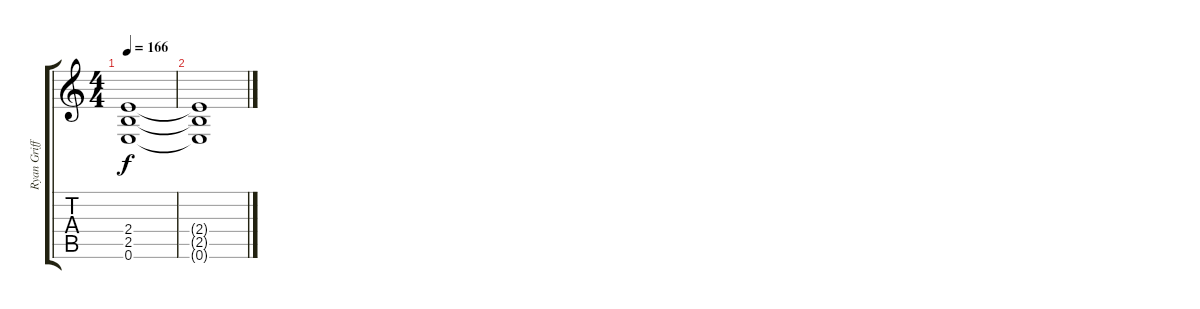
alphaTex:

\track ("Ryan Griffiths" "Ryan Griff") {instrument overdrivenguitar}
\staff {score tabs}
\tuning (E4 B3 G3 D3 A2 E2) {hide}
\ts (4 4)
\tempo 166
\clef g2
\ks c
(2.4 2.5 0.6).1{dy f volume 4 balance 0 instrument overdrivenguitar} |
(2.4{t} 2.5{t} 0.6{t}).1
